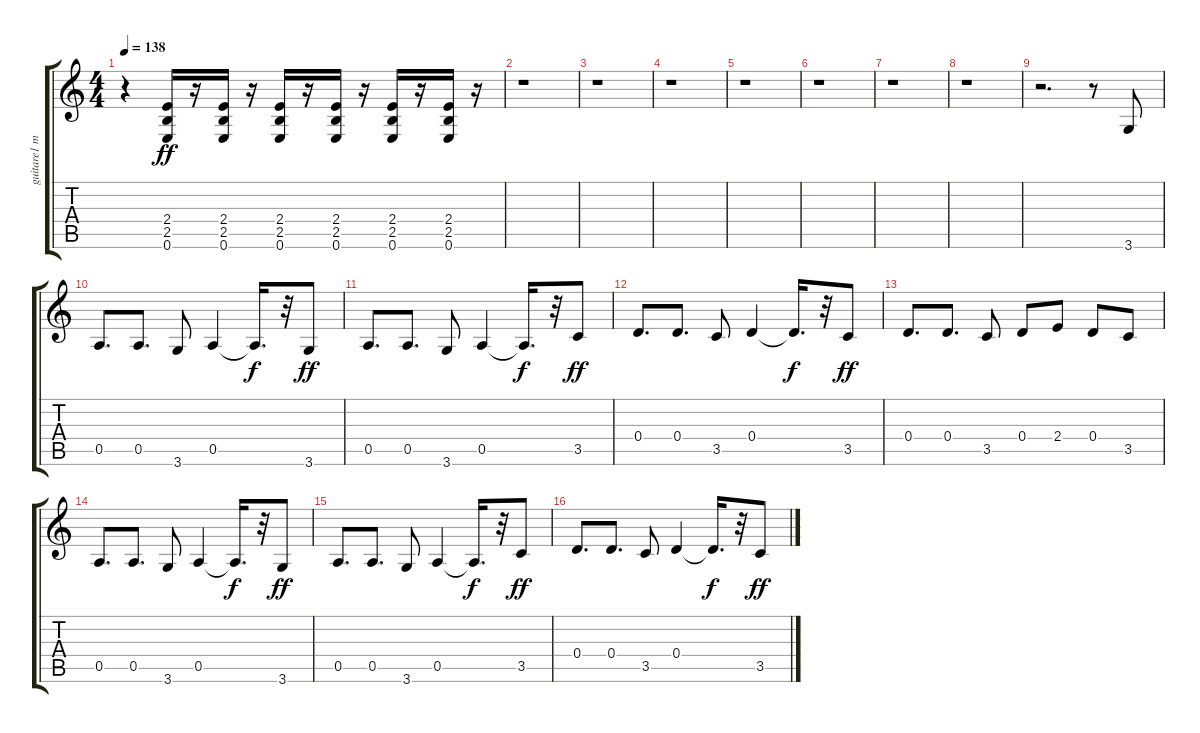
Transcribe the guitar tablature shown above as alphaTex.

\track ("guitare1 muted" "guitare1 m") {instrument electricguitarmuted}
\staff {score tabs}
\tuning (E4 B3 G3 D3 A2 E2) {hide}
\ts (4 4)
\tempo 138
\clef g2
\ks c
r.4{dy ff} (2.4 2.5 0.6).16 r.16 (2.4 2.5 0.6).16 r.16 (2.4 2.5 0.6).16 r.16 (2.4 2.5 0.6).16 r.16 (2.4 2.5 0.6).16 r.16 (2.4 2.5 0.6).16 r.16 |
r.1 |
r.1 |
r.1 |
r.1 |
r.1 |
r.1 |
r.1 |
r.2{d} r.8 3.6.8 |
0.5.8{d} 0.5.8{d} 3.6.8 0.5.4 0.5{t}.16{d dy f} r.32 3.6.8{dy ff} |
0.5.8{d} 0.5.8{d} 3.6.8 0.5.4 0.5{t}.16{d dy f} r.32 3.5.8{dy ff} |
0.4.8{d} 0.4.8{d} 3.5.8 0.4.4 0.4{t}.16{d dy f} r.32 3.5.8{dy ff} |
0.4.8{d} 0.4.8{d} 3.5.8 0.4.8 2.4.8 0.4.8 3.5.8 |
0.5.8{d} 0.5.8{d} 3.6.8 0.5.4 0.5{t}.16{d dy f} r.32 3.6.8{dy ff} |
0.5.8{d} 0.5.8{d} 3.6.8 0.5.4 0.5{t}.16{d dy f} r.32 3.5.8{dy ff} |
0.4.8{d} 0.4.8{d} 3.5.8 0.4.4 0.4{t}.16{d dy f} r.32 3.5.8{dy ff}
